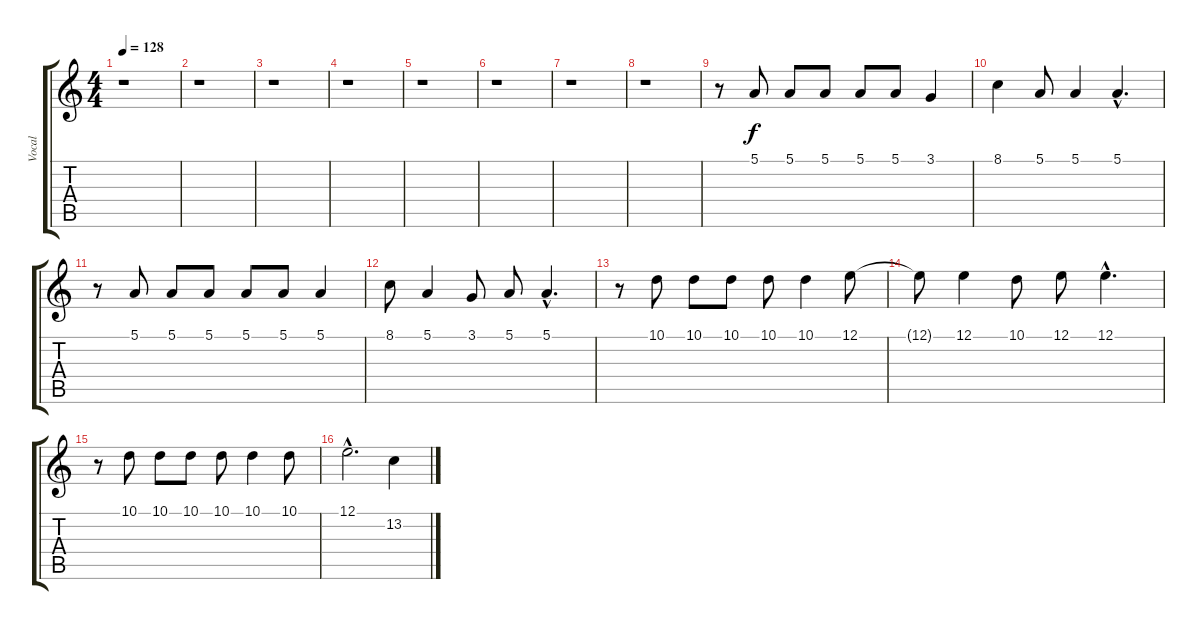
\track ("Vocal" "Vocal") {instrument sopranosax}
\staff {score tabs}
\tuning (E4 B3 G3 D3 A2 E2) {hide}
\ts (4 4)
\tempo 128
\clef g2
\ks c
r.1{dy f} |
r.1 |
r.1 |
r.1 |
r.1 |
r.1 |
r.1 |
r.1 |
r.8 5.1.8 5.1.8 5.1.8 5.1.8 5.1.8 3.1.4 |
8.1.4 5.1.8 5.1.4 5.1{hac}.4{d} |
r.8 5.1.8 5.1.8 5.1.8 5.1.8 5.1.8 5.1.4 |
8.1.8 5.1.4 3.1.8 5.1.8 5.1{hac}.4{d} |
r.8 10.1.8 10.1.8 10.1.8 10.1.8 10.1.4 12.1.8 |
12.1{t}.8 12.1.4 10.1.8 12.1.8 12.1{hac}.4{d} |
r.8 10.1.8 10.1.8 10.1.8 10.1.8 10.1.4 10.1.8 |
12.1{hac}.2{d} 13.2.4
